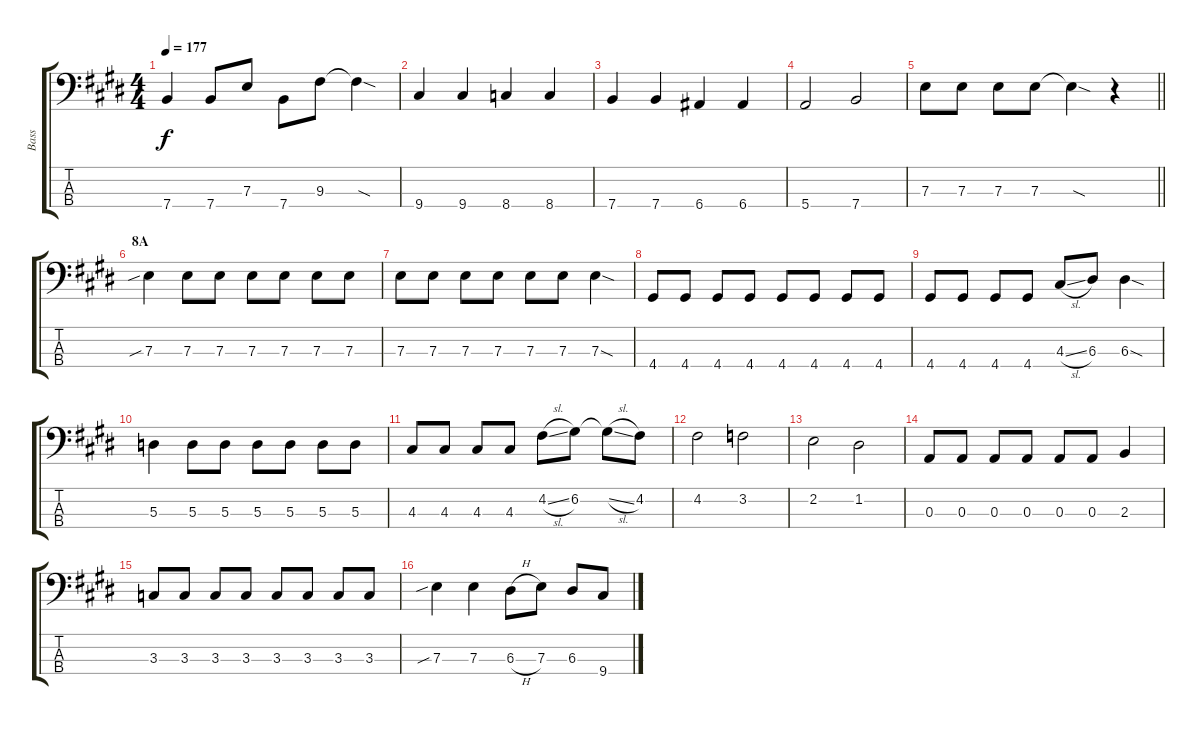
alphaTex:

\track ("Bass" "Bass") {instrument electricbasspick}
\staff {score tabs}
\tuning (G2 D2 A1 E1) {hide}
\ts (4 4)
\tempo 177
\clef f4
\ks e
7.4.4{dy f} 7.4.8 7.3.8 7.4.8 9.3.8 9.3{sod t}.4 |
9.4.4 9.4.4 8.4.4 8.4.4 |
7.4.4 7.4.4 6.4.4 6.4.4 |
5.4.2 7.4.2 |
\barLineRight lightlight
7.3.8 7.3.8 7.3.8 7.3.8 7.3{sod t}.4 r.4 |
\section ("" "8A")
7.3{sib}.4 7.3.8 7.3.8 7.3.8 7.3.8 7.3.8 7.3.8 |
7.3.8 7.3.8 7.3.8 7.3.8 7.3.8 7.3.8 7.3{sod}.4 |
4.4.8 4.4.8 4.4.8 4.4.8 4.4.8 4.4.8 4.4.8 4.4.8 |
4.4.8 4.4.8 4.4.8 4.4.8 4.3{sl}.8 6.3.8 6.3{sod}.4 |
5.3.4 5.3.8 5.3.8 5.3.8 5.3.8 5.3.8 5.3.8 |
4.3.8 4.3.8 4.3.8 4.3.8 4.2{sl}.8 6.2.8 6.2{sl t}.8 4.2.8 |
4.2.2 3.2.2 |
2.2.2 1.2.2 |
0.3.8 0.3.8 0.3.8 0.3.8 0.3.8 0.3.8 2.3.4 |
3.3.8 3.3.8 3.3.8 3.3.8 3.3.8 3.3.8 3.3.8 3.3.8 |
7.3{sib}.4 7.3.4 6.3{h}.8 7.3.8 6.3.8 9.4.8
